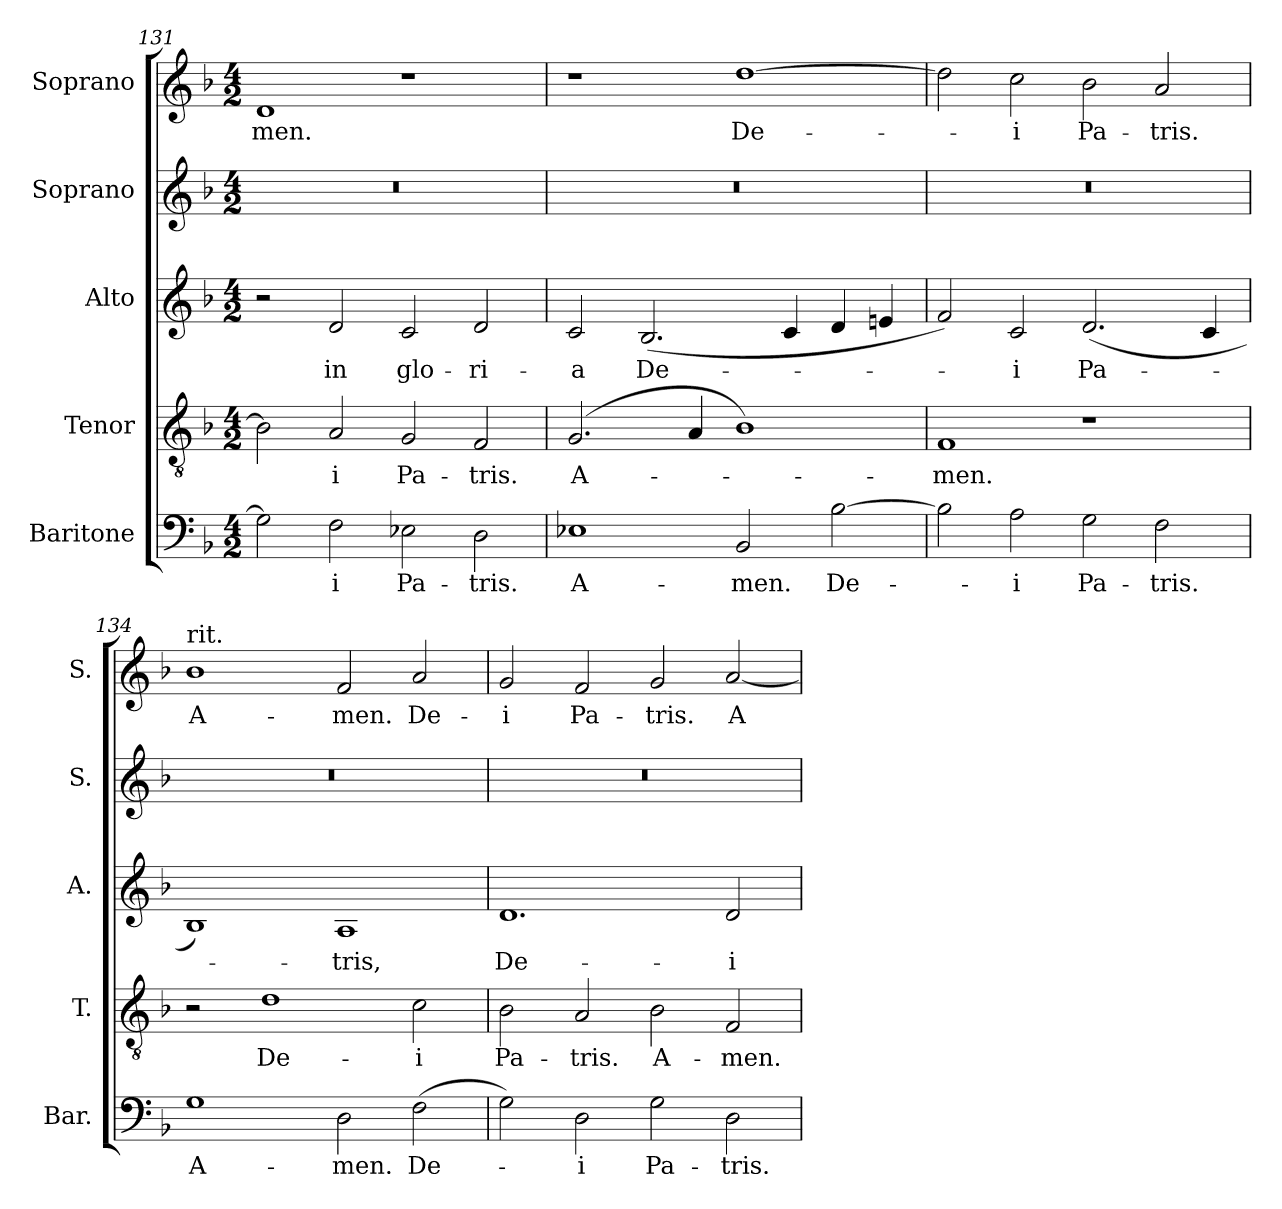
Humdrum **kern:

**kern	**text	**kern	**text	**kern	**text	**kern	**kern	**text
*part5	*part5	*part4	*part4	*part3	*part3	*part2	*part1	*part1
*staff5	*staff5	*staff4	*staff4	*staff3	*staff3	*staff2	*staff1	*staff1
*I"Baritone	*	*I"Tenor	*	*I"Alto	*	*I"Soprano	*I"Soprano	*
*I'Bar.	*	*I'T.	*	*I'A.	*	*I'S.	*I'S.	*
*clefF4	*	*clefGv2	*	*clefG2	*	*clefG2	*clefG2	*
*	*	*ITrd7c12	*	*	*	*	*	*
*k[b-]	*	*k[b-]	*	*k[b-]	*	*k[b-]	*k[b-]	*
*F:	*	*F:	*	*F:	*	*F:	*F:	*
*M4/2	*	*M4/2	*	*M4/2	*	*M4/2	*M4/2	*
=131	=131	=131	=131	=131	=131	=131	=131	=131
!	!	!	!	!	!	!LO:N:vis=1	!	!
!	!	!	!	!	!	!	!	!LO:LY:b:color=#000000
2Gi\]	.	2BB-i\]	.	2r	.	0r	1di	-men.
!	!LO:LY:b:color=#000000	!	!	!	!	!	!	!
!	!	!	!LO:LY:b:color=#000000	!	!	!	!	!
!	!	!	!	!	!LO:LY:b:color=#000000	!	!	!
2Fi\	-i	2AAi/	-i	2di/	in	.	.	.
!	!LO:LY:b:color=#000000	!	!	!	!	!	!	!
!	!	!	!LO:LY:b:color=#000000	!	!	!	!	!
!	!	!	!	!	!LO:LY:b:color=#000000	!	!	!
2E-Xi\	Pa-	2GGi/	Pa-	2ci/	glo-	.	1r	.
!	!LO:LY:b:color=#000000	!	!	!	!	!	!	!
!	!	!	!LO:LY:b:color=#000000	!	!	!	!	!
!	!	!	!	!	!LO:LY:b:color=#000000	!	!	!
2Di\	-tris.	2FFi/	-tris.	2di/	-ri-	.	.	.
!!LO:LB:g=z
=132	=132	=132	=132	=132	=132	=132	=132	=132
!	!LO:LY:b:color=#000000	!	!	!	!	!	!	!
!	!	!	!LO:LY:b:color=#000000	!	!	!	!	!
!	!	!	!	!	!LO:LY:b:color=#000000	!LO:N:vis=1	!	!
1E-Xi	A-	(2.GGi/	A-	2ci/	-a	0r	1r	.
!	!	!	!	!	!LO:LY:b:color=#000000	!	!	!
.	.	.	.	(2.B-i/	De-	.	.	.
.	.	4AAi/	.	.	.	.	.	.
!	!LO:LY:b:color=#000000	!	!	!	!	!	!	!
!	!	!	!	!	!	!	!	!LO:LY:b:color=#000000
2BB-i/	-men.	1BB-i)	.	.	.	.	[1ddi	De-
.	.	.	.	4ci/	.	.	.	.
!	!LO:LY:b:color=#000000	!	!	!	!	!	!	!
[2B-i\	De-	.	.	4di/	.	.	.	.
.	.	.	.	4eni/	.	.	.	.
=133	=133	=133	=133	=133	=133	=133	=133	=133
!	!	!	!LO:LY:b:color=#000000	!	!	!LO:N:vis=1	!	!
2B-i\]	.	1FFi	-men.	2fi/)	.	0r	2ddi\]	.
!	!LO:LY:b:color=#000000	!	!	!	!	!	!	!
!	!	!	!	!	!LO:LY:b:color=#000000	!	!	!
!	!	!	!	!	!	!	!	!LO:LY:b:color=#000000
2Ai\	-i	.	.	2ci/	-i	.	2cci\	-i
!	!LO:LY:b:color=#000000	!	!	!	!	!	!	!
!	!	!	!	!	!LO:LY:b:color=#000000	!	!	!
!	!	!	!	!	!	!	!	!LO:LY:b:color=#000000
2Gi\	Pa-	1r	.	(2.di/	Pa-	.	2b-i\	Pa-
!	!LO:LY:b:color=#000000	!	!	!	!	!	!	!
!	!	!	!	!	!	!	!	!LO:LY:b:color=#000000
2Fi\	-tris.	.	.	.	.	.	2ai/	-tris.
.	.	.	.	4ci/	.	.	.	.
=134	=134	=134	=134	=134	=134	=134	=134	=134
!	!LO:LY:b:color=#000000	!	!	!	!	!LO:N:vis=1	!	!
!	!	!	!	!	!	!	!LO:TX:t=rit.	!
!	!	!	!	!	!	!	!	!LO:LY:b:color=#000000
1Gi	A-	2r	.	1B-i)	.	0r	1b-i	A-
!	!	!	!LO:LY:b:color=#000000	!	!	!	!	!
.	.	1Di	De-	.	.	.	.	.
!	!LO:LY:b:color=#000000	!	!	!	!	!	!	!
!	!	!	!	!	!LO:LY:b:color=#000000	!	!	!
!	!	!	!	!	!	!	!	!LO:LY:b:color=#000000
2Di\	-men.	.	.	1Ai	-tris,	.	2fi/	-men.
!	!LO:LY:b:color=#000000	!	!	!	!	!	!	!
!	!	!	!LO:LY:b:color=#000000	!	!	!	!	!
!	!	!	!	!	!	!	!	!LO:LY:b:color=#000000
(2Fi\	De-	2Ci\	-i	.	.	.	2ai/	De-
=135	=135	=135	=135	=135	=135	=135	=135	=135
!	!	!	!LO:LY:b:color=#000000	!	!	!	!	!
!	!	!	!	!	!LO:LY:b:color=#000000	!LO:N:vis=1	!	!
!	!	!	!	!	!	!	!	!LO:LY:b:color=#000000
2Gi\)	.	2BB-i\	Pa-	1.di	De-	0r	2gi/	-i
!	!LO:LY:b:color=#000000	!	!	!	!	!	!	!
!	!	!	!LO:LY:b:color=#000000	!	!	!	!	!
!	!	!	!	!	!	!	!	!LO:LY:b:color=#000000
2Di\	-i	2AAi/	-tris.	.	.	.	2fi/	Pa-
!	!LO:LY:b:color=#000000	!	!	!	!	!	!	!
!	!	!	!LO:LY:b:color=#000000	!	!	!	!	!
!	!	!	!	!	!	!	!	!LO:LY:b:color=#000000
2Gi\	Pa-	2BB-i\	A-	.	.	.	2gi/	-tris.
!	!LO:LY:b:color=#000000	!	!	!	!	!	!	!
!	!	!	!LO:LY:b:color=#000000	!	!	!	!	!
!	!	!	!	!	!LO:LY:b:color=#000000	!	!	!
!	!	!	!	!	!	!	!	!LO:LY:b:color=#000000
2Di\	-tris.	2FFi/	-men.	2di/	-i	.	[2ai/	A-
=	=	=	=	=	=	=	=	=
*-	*-	*-	*-	*-	*-	*-	*-	*-
